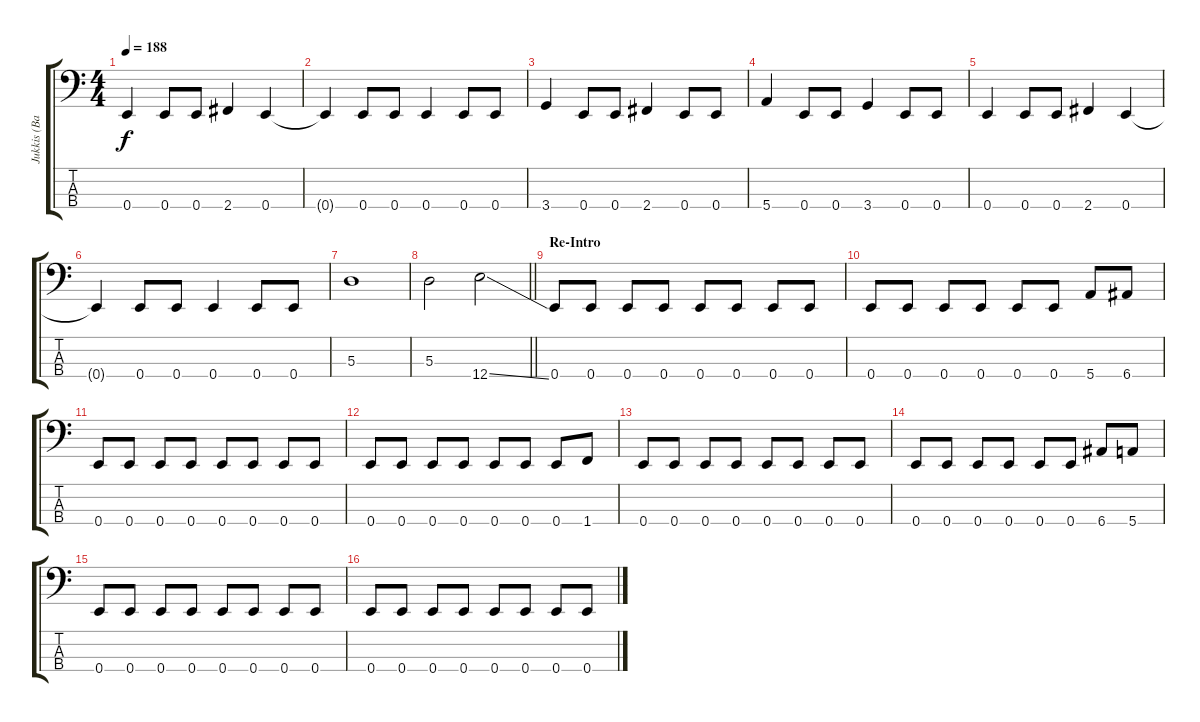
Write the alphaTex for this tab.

\track ("Jukkis (Bass)" "Jukkis (Ba") {instrument electricbassfinger}
\staff {score tabs}
\tuning (G2 D2 A1 E1) {hide}
\ts (4 4)
\tempo 188
\clef f4
\ks c
0.4.4{dy f} 0.4.8 0.4.8 2.4.4 0.4.4 |
0.4{t}.4 0.4.8 0.4.8 0.4.4 0.4.8 0.4.8 |
3.4.4 0.4.8 0.4.8 2.4.4 0.4.8 0.4.8 |
5.4.4 0.4.8 0.4.8 3.4.4 0.4.8 0.4.8 |
0.4.4 0.4.8 0.4.8 2.4.4 0.4.4 |
0.4{t}.4 0.4.8 0.4.8 0.4.4 0.4.8 0.4.8 |
5.3.1 |
\barLineRight lightlight
5.3.2 12.4{ss}.2 |
\section ("" "Re-Intro")
0.4.8 0.4.8 0.4.8 0.4.8 0.4.8 0.4.8 0.4.8 0.4.8 |
0.4.8 0.4.8 0.4.8 0.4.8 0.4.8 0.4.8 5.4.8 6.4.8 |
0.4.8 0.4.8 0.4.8 0.4.8 0.4.8 0.4.8 0.4.8 0.4.8 |
0.4.8 0.4.8 0.4.8 0.4.8 0.4.8 0.4.8 0.4.8 1.4.8 |
0.4.8 0.4.8 0.4.8 0.4.8 0.4.8 0.4.8 0.4.8 0.4.8 |
0.4.8 0.4.8 0.4.8 0.4.8 0.4.8 0.4.8 6.4.8 5.4.8 |
0.4.8 0.4.8 0.4.8 0.4.8 0.4.8 0.4.8 0.4.8 0.4.8 |
0.4.8 0.4.8 0.4.8 0.4.8 0.4.8 0.4.8 0.4.8 0.4.8
